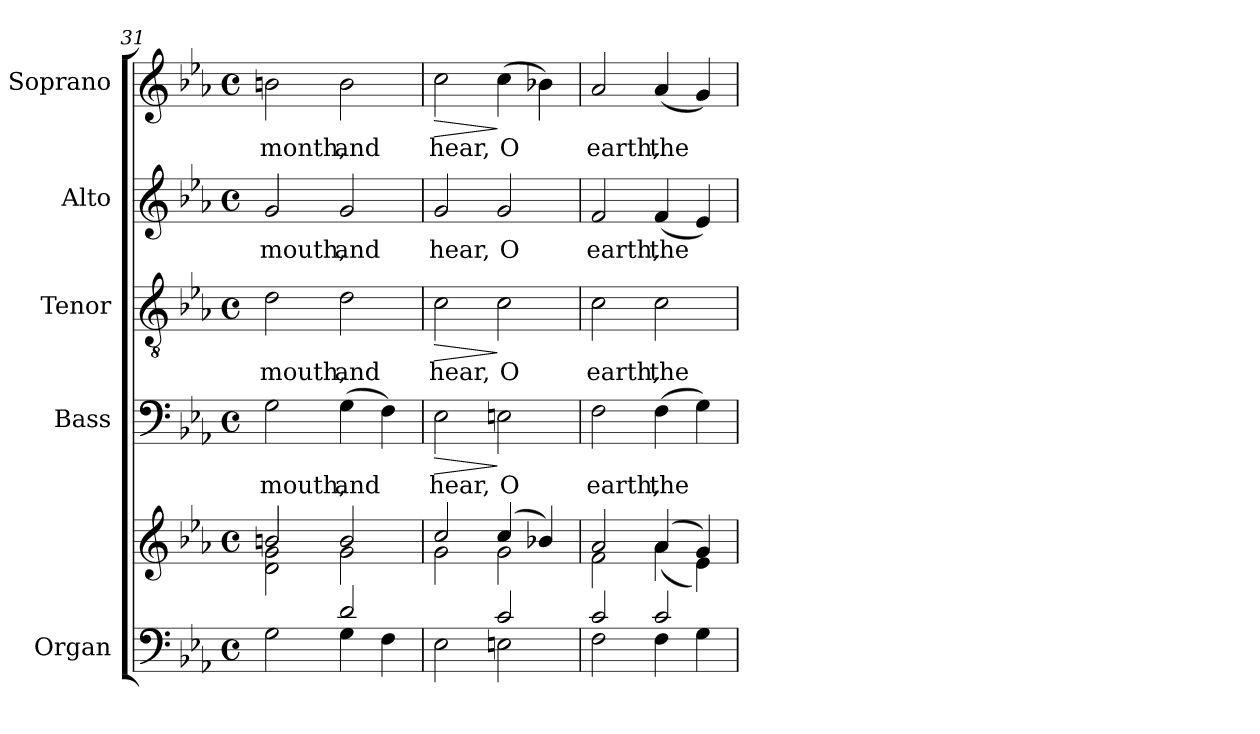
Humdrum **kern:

**kern	**kern	**kern	**text	**dynam	**kern	**text	**dynam	**kern	**text	**kern	**text	**dynam
*part5	*part5	*part4	*part4	*part4	*part3	*part3	*part3	*part2	*part2	*part1	*part1	*part1
*staff6	*staff5	*staff4	*staff4	*staff4	*staff3	*staff3	*staff3	*staff2	*staff2	*staff1	*staff1	*staff1
*I"Organ	*	*I"Bass	*	*	*I"Tenor	*	*	*I"Alto	*	*I"Soprano	*	*
*I'Org.	*	*I'B.	*	*	*I'T.	*	*	*I'A.	*	*I'S.	*	*
*clefF4	*clefG2	*clefF4	*	*	*clefGv2	*	*	*clefG2	*	*clefG2	*	*
*	*	*	*	*	*ITrd7c12	*	*	*	*	*	*	*
*k[b-e-a-]	*k[b-e-a-]	*k[b-e-a-]	*	*	*k[b-e-a-]	*	*	*k[b-e-a-]	*	*k[b-e-a-]	*	*
*E-:	*E-:	*E-:	*	*	*E-:	*	*	*E-:	*	*E-:	*	*
*M4/4	*M4/4	*M4/4	*	*	*M4/4	*	*	*M4/4	*	*M4/4	*	*
*met(c)	*met(c)	*met(c)	*	*	*met(c)	*	*	*met(c)	*	*met(c)	*	*
=31	=31	=31	=31	=31	=31	=31	=31	=31	=31	=31	=31	=31
*^	*^	*	*	*	*	*	*	*	*	*	*	*
!	!	!	!	!	!LO:LY:b:color=#000000	!	!	!	!	!	!	!	!	!
!	!	!	!	!	!	!	!	!LO:LY:b:color=#000000	!	!	!	!	!	!
!	!	!	!	!	!	!	!	!	!	!	!LO:LY:b:color=#000000	!	!	!
!	!	!	!	!	!	!	!	!	!	!	!	!	!LO:LY:b:color=#000000	!
2ryy	2Gi\	2bni/	2di\ 2gi	2Gi\	mouth,	.	2Di\	mouth,	.	2gi/	mouth,	2bni\	month,	.
!	!	!	!	!	!LO:LY:b:color=#000000	!	!	!	!	!	!	!	!	!
!	!	!	!	!	!	!	!	!LO:LY:b:color=#000000	!	!	!	!	!	!
!	!	!	!	!	!	!	!	!	!	!	!LO:LY:b:color=#000000	!	!	!
!	!	!	!	!	!	!	!	!	!	!	!	!	!LO:LY:b:color=#000000	!
2di/	4Gi\	2bi/	2gi\	(4Gi\	and	.	2Di\	and	.	2gi/	and	2bi\	and	.
.	4Fi\	.	.	4Fi\)	.	.	.	.	.	.	.	.	.	.
=32	=32	=32	=32	=32	=32	=32	=32	=32	=32	=32	=32	=32	=32	=32
!	!	!	!	!	!LO:LY:b:color=#000000	!LO:HP:b	!	!	!	!	!	!	!	!
!	!	!	!	!	!	!	!	!LO:LY:b:color=#000000	!LO:HP:b	!	!	!	!	!
!	!	!	!	!	!	!	!	!	!	!	!LO:LY:b:color=#000000	!	!	!
!	!	!	!	!	!	!	!	!	!	!	!	!	!LO:LY:b:color=#000000	!LO:HP:b
2ryy	2E-i\	2cci/	2gi\	2E-i\	hear,	>	2Ci\	hear,	>	2gi/	hear,	2cci\	hear,	>
!	!	!	!	!	!LO:LY:b:color=#000000	!	!	!	!	!	!	!	!	!
!	!	!	!	!	!	!	!	!LO:LY:b:color=#000000	!	!	!	!	!	!
!	!	!	!	!	!	!	!	!	!	!	!LO:LY:b:color=#000000	!	!	!
!	!	!	!	!	!	!	!	!	!	!	!	!	!LO:LY:b:color=#000000	!
2ci/	2Eni\	(4cci/	2gi\	2Eni\	O	]	2Ci\	O	]	2gi/	O	(4cci\	O	]
.	.	4b-Xi/)	.	.	.	.	.	.	.	.	.	4b-Xi\)	.	.
=33	=33	=33	=33	=33	=33	=33	=33	=33	=33	=33	=33	=33	=33	=33
!	!	!	!	!	!LO:LY:b:color=#000000	!	!	!	!	!	!	!	!	!
!	!	!	!	!	!	!	!	!LO:LY:b:color=#000000	!	!	!	!	!	!
!	!	!	!	!	!	!	!	!	!	!	!LO:LY:b:color=#000000	!	!	!
!	!	!	!	!	!	!	!	!	!	!	!	!	!LO:LY:b:color=#000000	!
2ci/	2Fi\	2a-i/	2fi\	2Fi\	earth,	.	2Ci\	earth,	.	2fi/	earth,	2a-i/	earth,	.
!	!	!	!	!	!LO:LY:b:color=#000000	!	!	!	!	!	!	!	!	!
!	!	!	!	!	!	!	!	!LO:LY:b:color=#000000	!	!	!	!	!	!
!	!	!	!	!	!	!	!	!	!	!	!LO:LY:b:color=#000000	!	!	!
!	!	!	!	!	!	!	!	!	!	!	!	!	!LO:LY:b:color=#000000	!
2ci/	4Fi\	(4a-i/	(4a-i\	(4Fi\	the	.	2Ci\	the	.	(4fi/	the	(4a-i/	the	.
.	4Gi\	4gi/)	4e-i\)	4Gi\)	.	.	.	.	.	4e-i/)	.	4gi/)	.	.
*v	*v	*	*	*	*	*	*	*	*	*	*	*	*	*
*	*v	*v	*	*	*	*	*	*	*	*	*	*	*
=	=	=	=	=	=	=	=	=	=	=	=	=
*-	*-	*-	*-	*-	*-	*-	*-	*-	*-	*-	*-	*-
